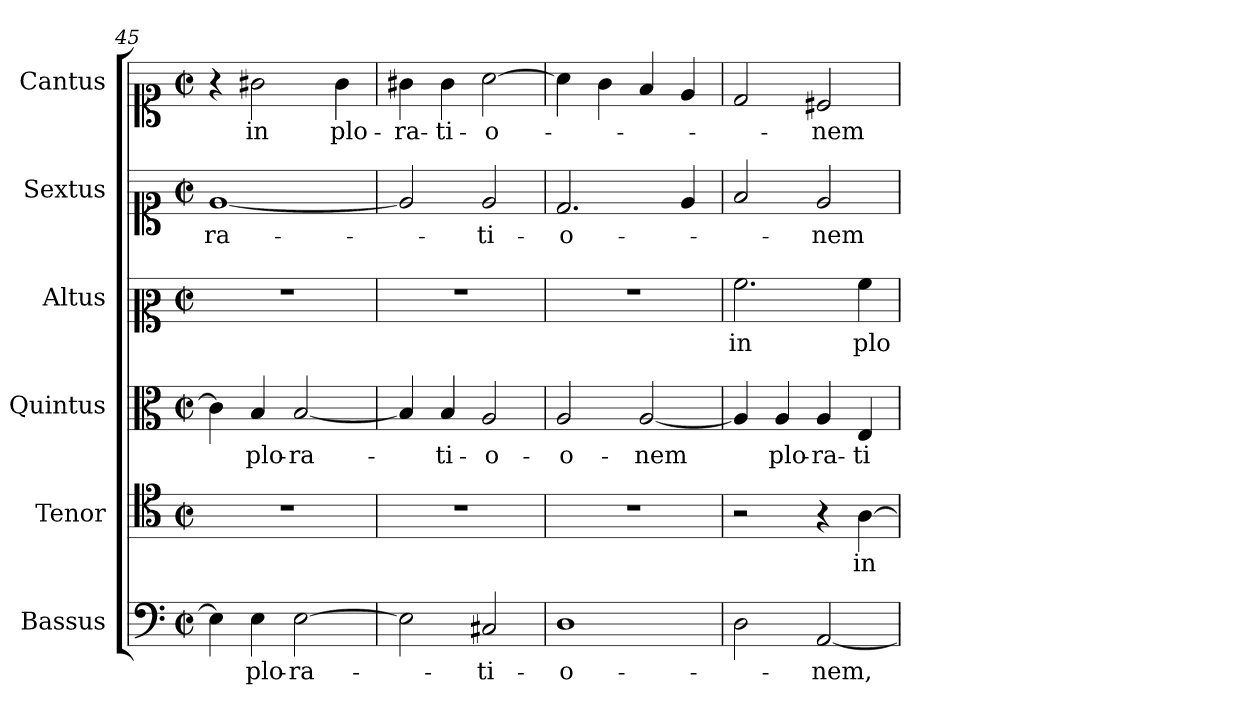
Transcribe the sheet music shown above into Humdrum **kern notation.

**kern	**text	**kern	**text	**kern	**text	**kern	**text	**kern	**text	**kern	**text
*part6	*part6	*part5	*part5	*part4	*part4	*part3	*part3	*part2	*part2	*part1	*part1
*staff6	*staff6	*staff5	*staff5	*staff4	*staff4	*staff3	*staff3	*staff2	*staff2	*staff1	*staff1
*I"Bassus	*	*I"Tenor	*	*I"Quintus	*	*I"Altus	*	*I"Sextus	*	*I"Cantus	*
!!LO:PB:g=z
*clefF4	*	*clefC4	*	*clefC3	*	*clefC2	*	*clefC1	*	*clefC1	*
*k[]	*	*k[]	*	*k[]	*	*k[]	*	*k[]	*	*k[]	*
*C:	*	*C:	*	*C:	*	*C:	*	*C:	*	*C:	*
*M2/2	*	*M2/2	*	*M2/2	*	*M2/2	*	*M2/2	*	*M2/2	*
*met(c|)	*	*met(c|)	*	*met(c|)	*	*met(c|)	*	*met(c|)	*	*met(c|)	*
=45	=45	=45	=45	=45	=45	=45	=45	=45	=45	=45	=45
!	!	!	!	!	!	!	!	!	!LO:LY:b:color=#000000	!	!
4Ei\]	.	1r	.	4ci\]	.	1r	.	[<1ei	-ra-	4r	.
!	!LO:LY:b:color=#000000	!	!	!	!	!	!	!	!	!	!
!	!	!	!	!	!LO:LY:b:color=#000000	!	!	!	!	!	!
!	!	!	!	!	!	!	!	!	!	!	!LO:LY:b:color=#000000
4Ei\	plo-	.	.	4Bi/	plo-	.	.	.	.	2g#Xi\	in
!	!LO:LY:b:color=#000000	!	!	!	!	!	!	!	!	!	!
!	!	!	!	!	!LO:LY:b:color=#000000	!	!	!	!	!	!
[>2Ei\	-ra-	.	.	[<2Bi/	-ra-	.	.	.	.	.	.
!	!	!	!	!	!	!	!	!	!	!	!LO:LY:b:color=#000000
.	.	.	.	.	.	.	.	.	.	4g#i\	plo-
=46	=46	=46	=46	=46	=46	=46	=46	=46	=46	=46	=46
!	!	!	!	!	!	!	!	!	!	!	!LO:LY:b:color=#000000
2Ei\]	.	1r	.	4Bi/]	.	1r	.	2ei/]	.	4g#Xi\	-ra-
!	!	!	!	!	!LO:LY:b:color=#000000	!	!	!	!	!	!
!	!	!	!	!	!	!	!	!	!	!	!LO:LY:b:color=#000000
.	.	.	.	4Bi/	-ti-	.	.	.	.	4g#i\	-ti-
!	!LO:LY:b:color=#000000	!	!	!	!	!	!	!	!	!	!
!	!	!	!	!	!LO:LY:b:color=#000000	!	!	!	!	!	!
!	!	!	!	!	!	!	!	!	!LO:LY:b:color=#000000	!	!
!	!	!	!	!	!	!	!	!	!	!	!LO:LY:b:color=#000000
2C#Xi/	-ti-	.	.	2Ai/	-o-	.	.	2ei/	-ti-	[>2ai\	-o-
=47	=47	=47	=47	=47	=47	=47	=47	=47	=47	=47	=47
!	!LO:LY:b:color=#000000	!	!	!	!	!	!	!	!	!	!
!	!	!	!	!	!LO:LY:b:color=#000000	!	!	!	!	!	!
!	!	!	!	!	!	!	!	!	!LO:LY:b:color=#000000	!	!
1Di	-o-	1r	.	2Ai/	-o-	1r	.	2.di/	-o-	4ai\]	.
.	.	.	.	.	.	.	.	.	.	4gi\	.
!	!	!	!	!	!LO:LY:b:color=#000000	!	!	!	!	!	!
.	.	.	.	[<2Ai/	-nem	.	.	.	.	4fi/	.
.	.	.	.	.	.	.	.	4ei/	.	4ei/	.
=48	=48	=48	=48	=48	=48	=48	=48	=48	=48	=48	=48
!	!	!	!	!	!	!	!LO:LY:b:color=#000000	!	!	!	!
2Di\	.	2r	.	4Ai/]	.	2.ai\	in	2fi/	.	2di/	.
!	!	!	!	!	!LO:LY:b:color=#000000	!	!	!	!	!	!
.	.	.	.	4Ai/	plo-	.	.	.	.	.	.
!	!LO:LY:b:color=#000000	!	!	!	!	!	!	!	!	!	!
!	!	!	!	!	!LO:LY:b:color=#000000	!	!	!	!	!	!
!	!	!	!	!	!	!	!	!	!LO:LY:b:color=#000000	!	!
!	!	!	!	!	!	!	!	!	!	!	!LO:LY:b:color=#000000
[<2AAi/	-nem,	4r	.	4Ai/	-ra-	.	.	2ei/	-nem	2c#Xi/	-nem
!	!	!	!LO:LY:b:color=#000000	!	!	!	!	!	!	!	!
!	!	!	!	!	!LO:LY:b:color=#000000	!	!	!	!	!	!
!	!	!	!	!	!	!	!LO:LY:b:color=#000000	!	!	!	!
.	.	[>4Ai\	in	4Ei/	-ti-	4ai\	plo-	.	.	.	.
=	=	=	=	=	=	=	=	=	=	=	=
*-	*-	*-	*-	*-	*-	*-	*-	*-	*-	*-	*-
